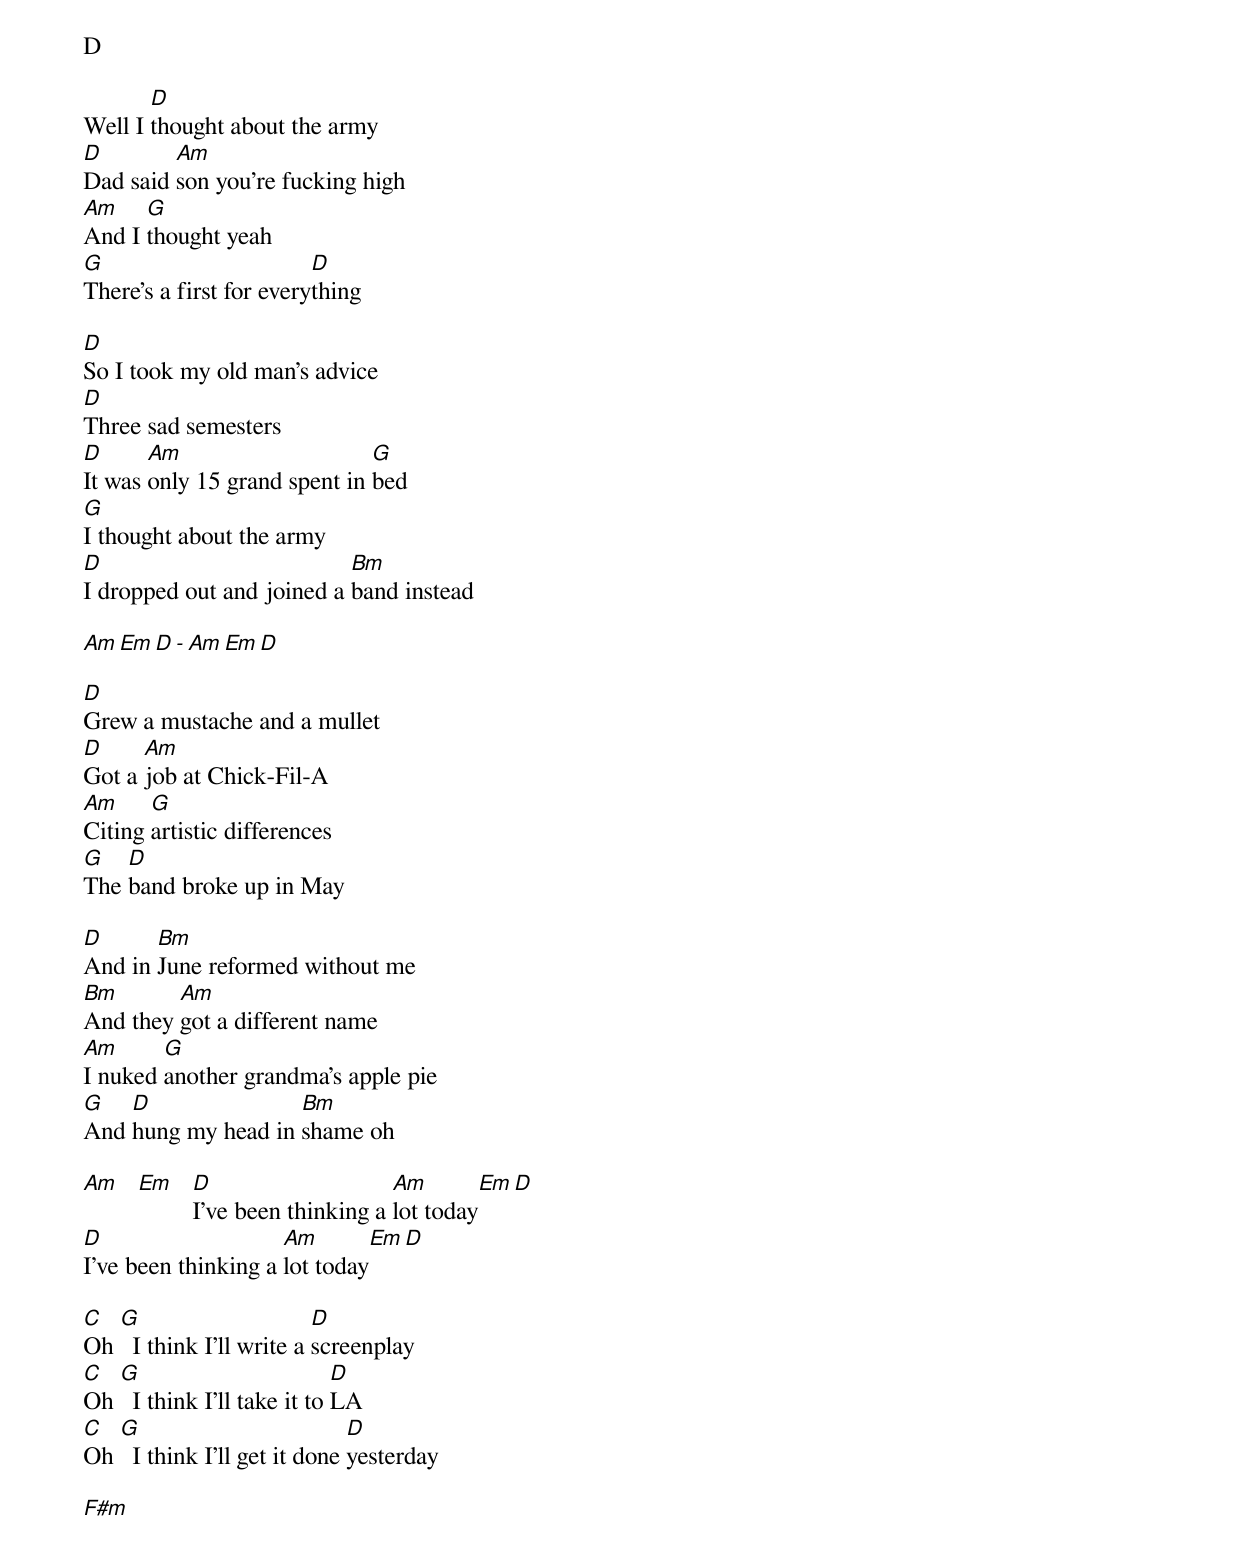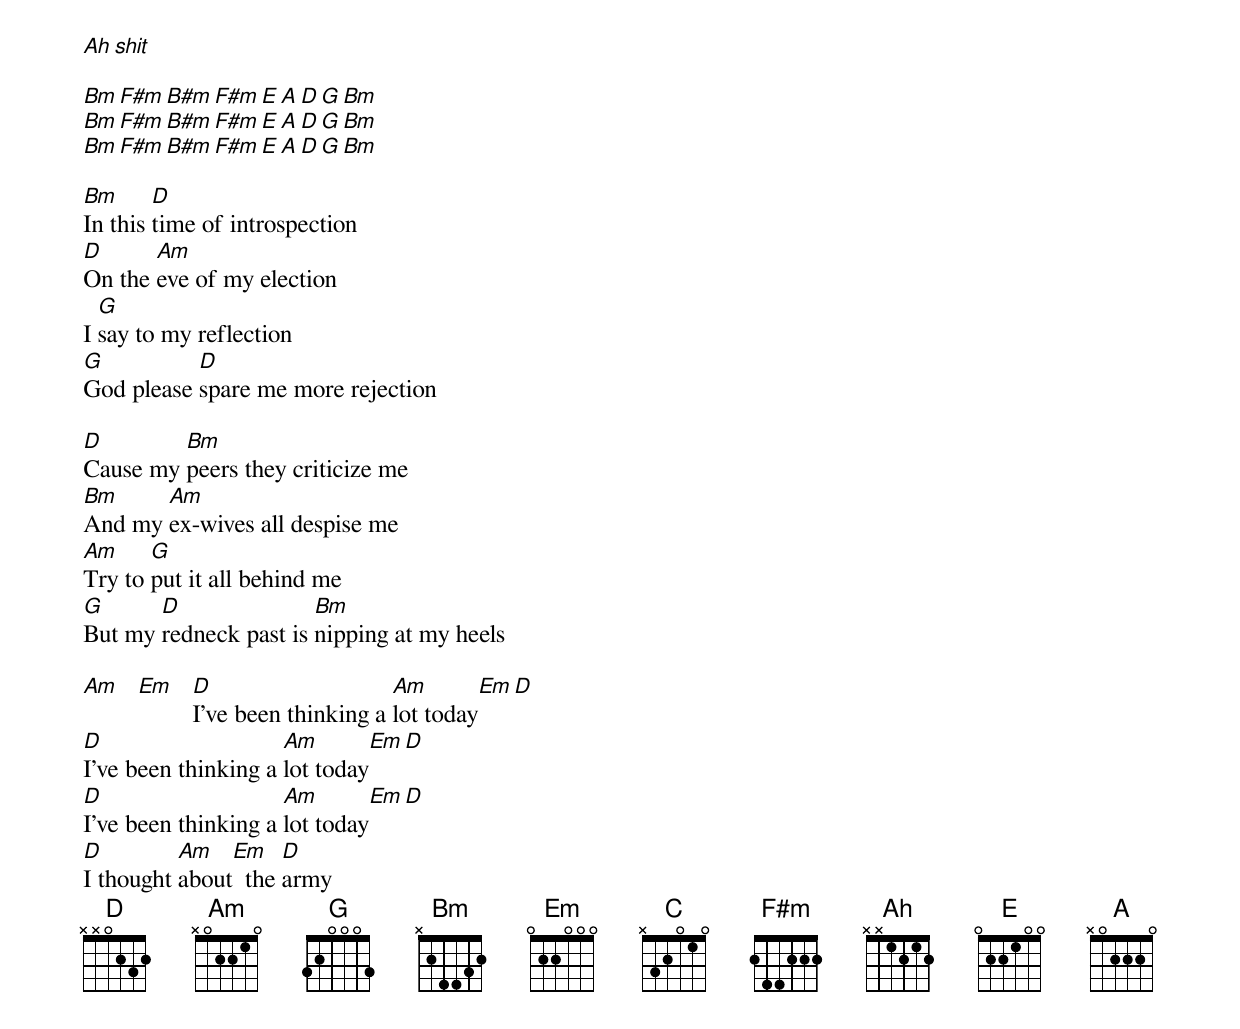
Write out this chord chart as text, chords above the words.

D

       D
Well I thought about the army
D        Am
Dad said son you're fucking high
Am    G
And I thought yeah
G                        D
There's a first for everything

D
So I took my old man's advice
D
Three sad semesters
D      Am                     G
It was only 15 grand spent in bed
G
I thought about the army
D                          Bm
I dropped out and joined a band instead

Am Em D - Am Em D

D
Grew a mustache and a mullet
D     Am
Got a job at Chick-Fil-A
Am     G
Citing artistic differences
G   D
The band broke up in May

D      Bm
And in June reformed without me
Bm       Am
And they got a different name
Am      G
I nuked another grandma's apple pie
G   D               Bm
And hung my head in shame oh

Am Em D                    Am        Em D
      I've been thinking a lot today
D                    Am        Em D
I've been thinking a lot today

C  G                      D
Oh   I think I'll write a screenplay
C  G                         D
Oh   I think I'll take it to LA
C  G                          D
Oh   I think I'll get it done yesterday

F#m
   Ah shit

Bm F#m B#m F#m E A D G Bm
Bm F#m B#m F#m E A D G Bm
Bm F#m B#m F#m E A D G Bm

Bm      D
In this time of introspection
D      Am
On the eve of my election
  G
I say to my reflection
G          D
God please spare me more rejection

D        Bm
Cause my peers they criticize me
Bm     Am
And my ex-wives all despise me
Am     G
Try to put it all behind me
G      D               Bm
But my redneck past is nipping at my heels

Am Em D                    Am        Em D
      I've been thinking a lot today
D                    Am        Em D
I've been thinking a lot today
D                    Am        Em D
I've been thinking a lot today
D         Am   Em    D
I thought about  the army
